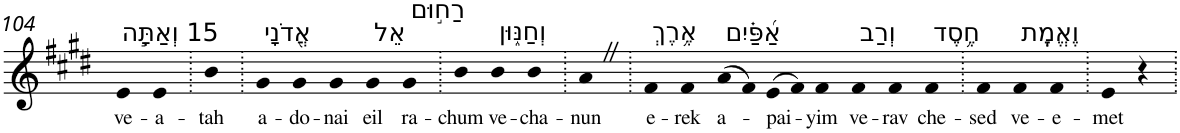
**kern	**text
*part1	*part1
*staff1	*staff1
*I"Piano	*
*I'Pno	*
!!LO:PB:g=z
*clefG2	*
*k[f#c#g#d#]	*
*E:	*
=104	=104
!LO:TX:a:t=15 וְאַתָּ֣ה	!
!	!LO:LY:b
4e	ve-
!	!LO:LY:b
4e	-a-
=105.	=105.
!	!LO:LY:b
4b	-tah
=106.	=106.
!LO:TX:a:t=אֲ֭דֹנָי	!
!	!LO:LY:b
4g#	a-
!	!LO:LY:b
4g#	-do-
!	!LO:LY:b
4g#	-nai
!LO:TX:a:t=אֵל	!
!	!LO:LY:b
4g#	eil
!LO:TX:a:t=רַח֣וּם	!
!	!LO:LY:b
4g#	ra-
=107.	=107.
!	!LO:LY:b
4b	-chum
!LO:TX:a:t=וְחַנּ֑וּן	!
!	!LO:LY:b
4b	ve-
!	!LO:LY:b
4b	-cha-
=108.	=108.
!	!LO:LY:b
4aZ	-nun
=109.	=109.
!LO:TX:a:t=אֶ֥רֶךְ	!
!	!LO:LY:b
4f#	e-
!	!LO:LY:b
4f#	-rek
!LO:TX:a:t=אַ֝פַּ֗יִם	!
!	!LO:LY:b
(>8a	a-
8f#)	.
!	!LO:LY:b
(>8e	-pai-
8f#)	.
!	!LO:LY:b
4f#	-yim
!LO:TX:a:t=וְרַב	!
!	!LO:LY:b
4f#	ve-
!	!LO:LY:b
4f#	-rav
!LO:TX:a:t=חֶ֥סֶד	!
!	!LO:LY:b
4f#	che-
=110.	=110.
!	!LO:LY:b
4f#	-sed
!LO:TX:a:t=וֶאֱמֶֽת	!
!	!LO:LY:b
4f#	ve-
!	!LO:LY:b
4f#	-e-
=111.	=111.
!	!LO:LY:b
4e	-met
4r	.
=.	=.
*-	*-
